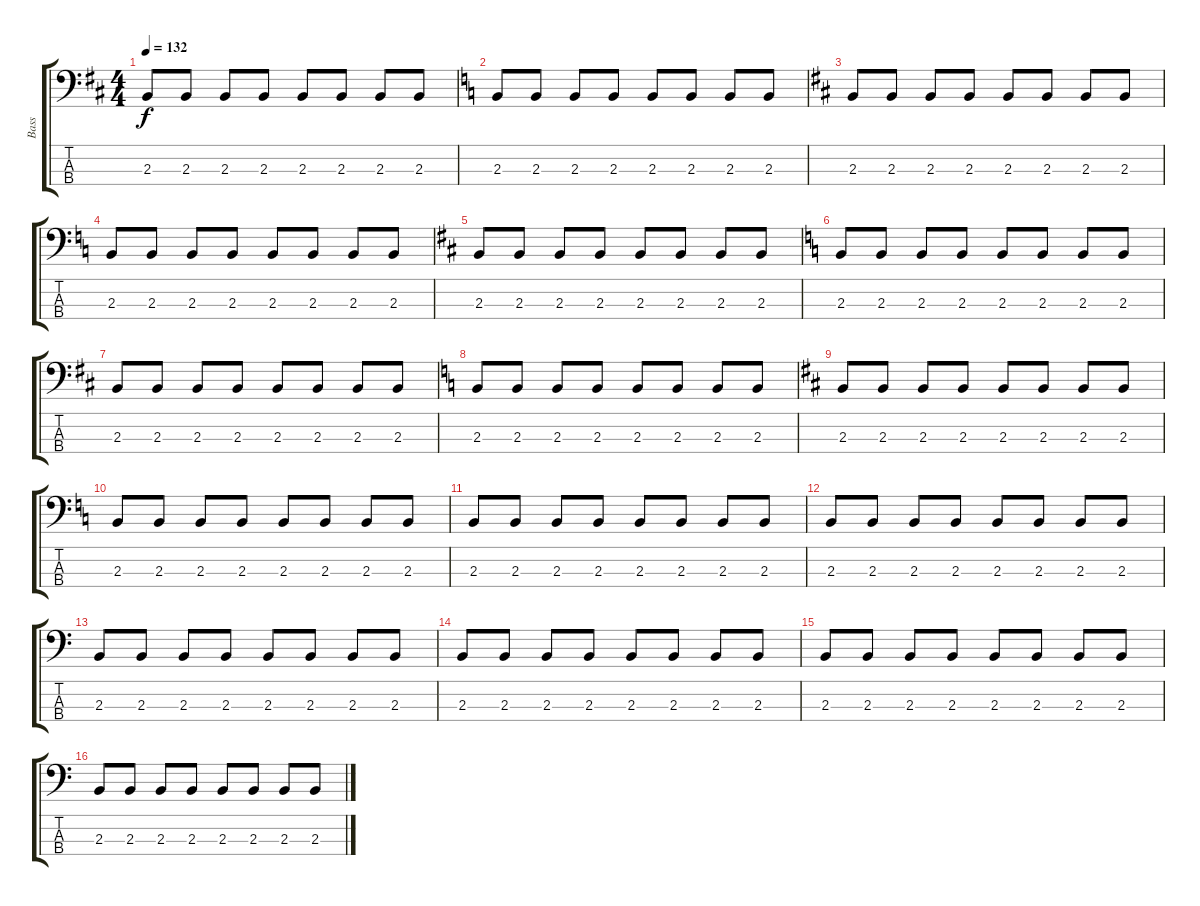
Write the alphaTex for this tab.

\track ("Bass" "Bass") {instrument electricbassfinger}
\staff {score tabs}
\tuning (G2 D2 A1 E1) {hide}
\ts (4 4)
\tempo 132
\clef f4
\ks d
2.3.8{dy f} 2.3.8 2.3.8 2.3.8 2.3.8 2.3.8 2.3.8 2.3.8 |
\ks c
2.3.8 2.3.8 2.3.8 2.3.8 2.3.8 2.3.8 2.3.8 2.3.8 |
\ks d
2.3.8 2.3.8 2.3.8 2.3.8 2.3.8 2.3.8 2.3.8 2.3.8 |
\ks c
2.3.8 2.3.8 2.3.8 2.3.8 2.3.8 2.3.8 2.3.8 2.3.8 |
\ks d
2.3.8 2.3.8 2.3.8 2.3.8 2.3.8 2.3.8 2.3.8 2.3.8 |
\ks c
2.3.8 2.3.8 2.3.8 2.3.8 2.3.8 2.3.8 2.3.8 2.3.8 |
\ks d
2.3.8 2.3.8 2.3.8 2.3.8 2.3.8 2.3.8 2.3.8 2.3.8 |
\ks c
2.3.8 2.3.8 2.3.8 2.3.8 2.3.8 2.3.8 2.3.8 2.3.8 |
\ks d
2.3.8 2.3.8 2.3.8 2.3.8 2.3.8 2.3.8 2.3.8 2.3.8 |
\ks c
2.3.8 2.3.8 2.3.8 2.3.8 2.3.8 2.3.8 2.3.8 2.3.8 |
2.3.8 2.3.8 2.3.8 2.3.8 2.3.8 2.3.8 2.3.8 2.3.8 |
2.3.8 2.3.8 2.3.8 2.3.8 2.3.8 2.3.8 2.3.8 2.3.8 |
2.3.8 2.3.8 2.3.8 2.3.8 2.3.8 2.3.8 2.3.8 2.3.8 |
2.3.8 2.3.8 2.3.8 2.3.8 2.3.8 2.3.8 2.3.8 2.3.8 |
2.3.8 2.3.8 2.3.8 2.3.8 2.3.8 2.3.8 2.3.8 2.3.8 |
2.3.8 2.3.8 2.3.8 2.3.8 2.3.8 2.3.8 2.3.8 2.3.8
